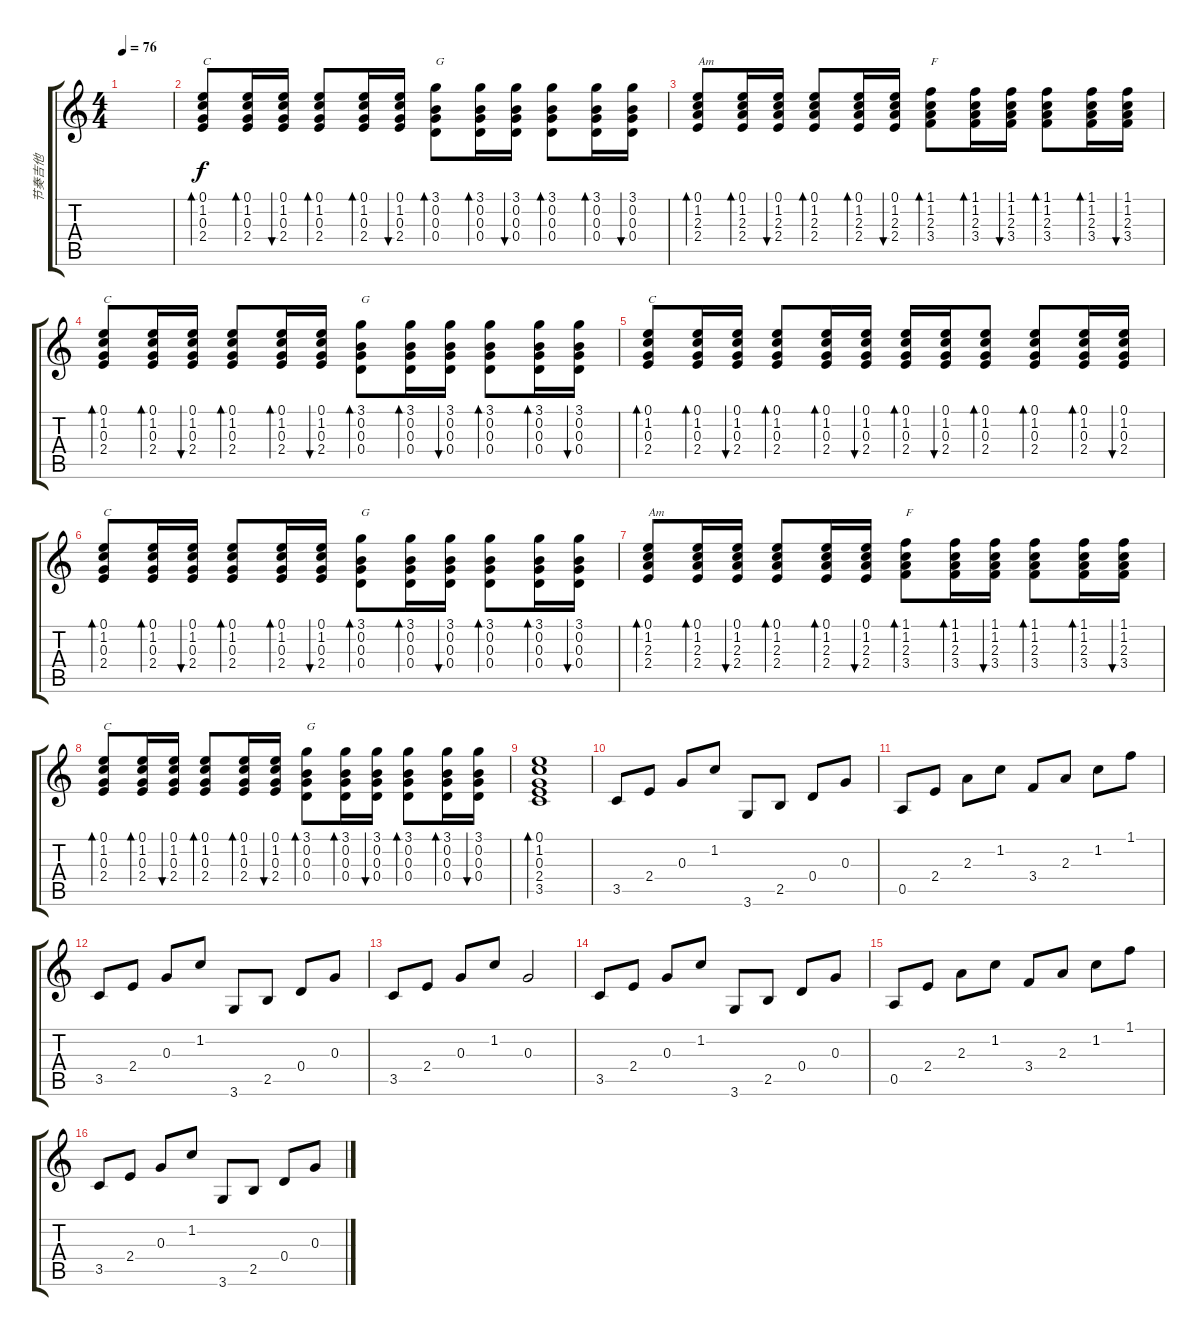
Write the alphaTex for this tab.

\track ("节奏吉他" "节奏吉他") {instrument acousticguitarsteel}
\staff {score tabs}
\tuning (E4 B3 G3 D3 A2 E2) {hide}
\ts (4 4)
\tempo 76
\clef g2
\ks c
|
(0.1 1.2 0.3 2.4).8{bd 30 txt "C"} (0.1 1.2 0.3 2.4).16{bd 30} (0.1 1.2 0.3 2.4).16{bu 30} (0.1 1.2 0.3 2.4).8{bd 30} (0.1 1.2 0.3 2.4).16{bd 30} (0.1 1.2 0.3 2.4).16{bu 30} (3.1 0.2 0.3 0.4).8{bd 30 txt "G"} (3.1 0.2 0.3 0.4).16{bd 30} (3.1 0.2 0.3 0.4).16{bu 30} (3.1 0.2 0.3 0.4).8{bd 30} (3.1 0.2 0.3 0.4).16{bd 30} (3.1 0.2 0.3 0.4).16{bu 30} |
(0.1 1.2 2.3 2.4).8{bd 30 txt "Am"} (0.1 1.2 2.3 2.4).16{bd 30} (0.1 1.2 2.3 2.4).16{bu 30} (0.1 1.2 2.3 2.4).8{bd 30} (0.1 1.2 2.3 2.4).16{bd 30} (0.1 1.2 2.3 2.4).16{bu 30} (1.1 1.2 2.3 3.4).8{bd 30 txt "F"} (1.1 1.2 2.3 3.4).16{bd 30} (1.1 1.2 2.3 3.4).16{bu 30} (1.1 1.2 2.3 3.4).8{bd 30} (1.1 1.2 2.3 3.4).16{bd 30} (1.1 1.2 2.3 3.4).16{bu 30} |
(0.1 1.2 0.3 2.4).8{bd 30 txt "C"} (0.1 1.2 0.3 2.4).16{bd 30} (0.1 1.2 0.3 2.4).16{bu 30} (0.1 1.2 0.3 2.4).8{bd 30} (0.1 1.2 0.3 2.4).16{bd 30} (0.1 1.2 0.3 2.4).16{bu 30} (3.1 0.2 0.3 0.4).8{bd 30 txt "G"} (3.1 0.2 0.3 0.4).16{bd 30} (3.1 0.2 0.3 0.4).16{bu 30} (3.1 0.2 0.3 0.4).8{bd 30} (3.1 0.2 0.3 0.4).16{bd 30} (3.1 0.2 0.3 0.4).16{bu 30} |
(0.1 1.2 0.3 2.4).8{bd 30 txt "C"} (0.1 1.2 0.3 2.4).16{bd 30} (0.1 1.2 0.3 2.4).16{bu 30} (0.1 1.2 0.3 2.4).8{bd 30} (0.1 1.2 0.3 2.4).16{bd 30} (0.1 1.2 0.3 2.4).16{bu 30} (0.1 1.2 0.3 2.4).16{bd 30} (0.1 1.2 0.3 2.4).16{bu 30} (0.1 1.2 0.3 2.4).8{bd 30} (0.1 1.2 0.3 2.4).8{bd 30} (0.1 1.2 0.3 2.4).16{bd 30} (0.1 1.2 0.3 2.4).16{bu 30} |
(0.1 1.2 0.3 2.4).8{bd 30 txt "C"} (0.1 1.2 0.3 2.4).16{bd 30} (0.1 1.2 0.3 2.4).16{bu 30} (0.1 1.2 0.3 2.4).8{bd 30} (0.1 1.2 0.3 2.4).16{bd 30} (0.1 1.2 0.3 2.4).16{bu 30} (3.1 0.2 0.3 0.4).8{bd 30 txt "G"} (3.1 0.2 0.3 0.4).16{bd 30} (3.1 0.2 0.3 0.4).16{bu 30} (3.1 0.2 0.3 0.4).8{bd 30} (3.1 0.2 0.3 0.4).16{bd 30} (3.1 0.2 0.3 0.4).16{bu 30} |
(0.1 1.2 2.3 2.4).8{bd 30 txt "Am"} (0.1 1.2 2.3 2.4).16{bd 30} (0.1 1.2 2.3 2.4).16{bu 30} (0.1 1.2 2.3 2.4).8{bd 30} (0.1 1.2 2.3 2.4).16{bd 30} (0.1 1.2 2.3 2.4).16{bu 30} (1.1 1.2 2.3 3.4).8{bd 30 txt "F"} (1.1 1.2 2.3 3.4).16{bd 30} (1.1 1.2 2.3 3.4).16{bu 30} (1.1 1.2 2.3 3.4).8{bd 30} (1.1 1.2 2.3 3.4).16{bd 30} (1.1 1.2 2.3 3.4).16{bu 30} |
(0.1 1.2 0.3 2.4).8{bd 30 txt "C"} (0.1 1.2 0.3 2.4).16{bd 30} (0.1 1.2 0.3 2.4).16{bu 30} (0.1 1.2 0.3 2.4).8{bd 30} (0.1 1.2 0.3 2.4).16{bd 30} (0.1 1.2 0.3 2.4).16{bu 30} (3.1 0.2 0.3 0.4).8{bd 30 txt "G"} (3.1 0.2 0.3 0.4).16{bd 30} (3.1 0.2 0.3 0.4).16{bu 30} (3.1 0.2 0.3 0.4).8{bd 30} (3.1 0.2 0.3 0.4).16{bd 30} (3.1 0.2 0.3 0.4).16{bu 30} |
(0.1 1.2 0.3 2.4 3.5).1{bd 120} |
3.5.8{volume 14} 2.4.8 0.3.8 1.2.8 3.6.8 2.5.8 0.4.8 0.3.8 |
0.5.8 2.4.8 2.3.8 1.2.8 3.4.8 2.3.8 1.2.8 1.1.8 |
3.5.8 2.4.8 0.3.8 1.2.8 3.6.8 2.5.8 0.4.8 0.3.8 |
3.5.8 2.4.8 0.3.8 1.2.8 0.3.2 |
3.5.8 2.4.8 0.3.8 1.2.8 3.6.8 2.5.8 0.4.8 0.3.8 |
0.5.8 2.4.8 2.3.8 1.2.8 3.4.8 2.3.8 1.2.8 1.1.8 |
3.5.8 2.4.8 0.3.8 1.2.8 3.6.8 2.5.8 0.4.8 0.3.8
